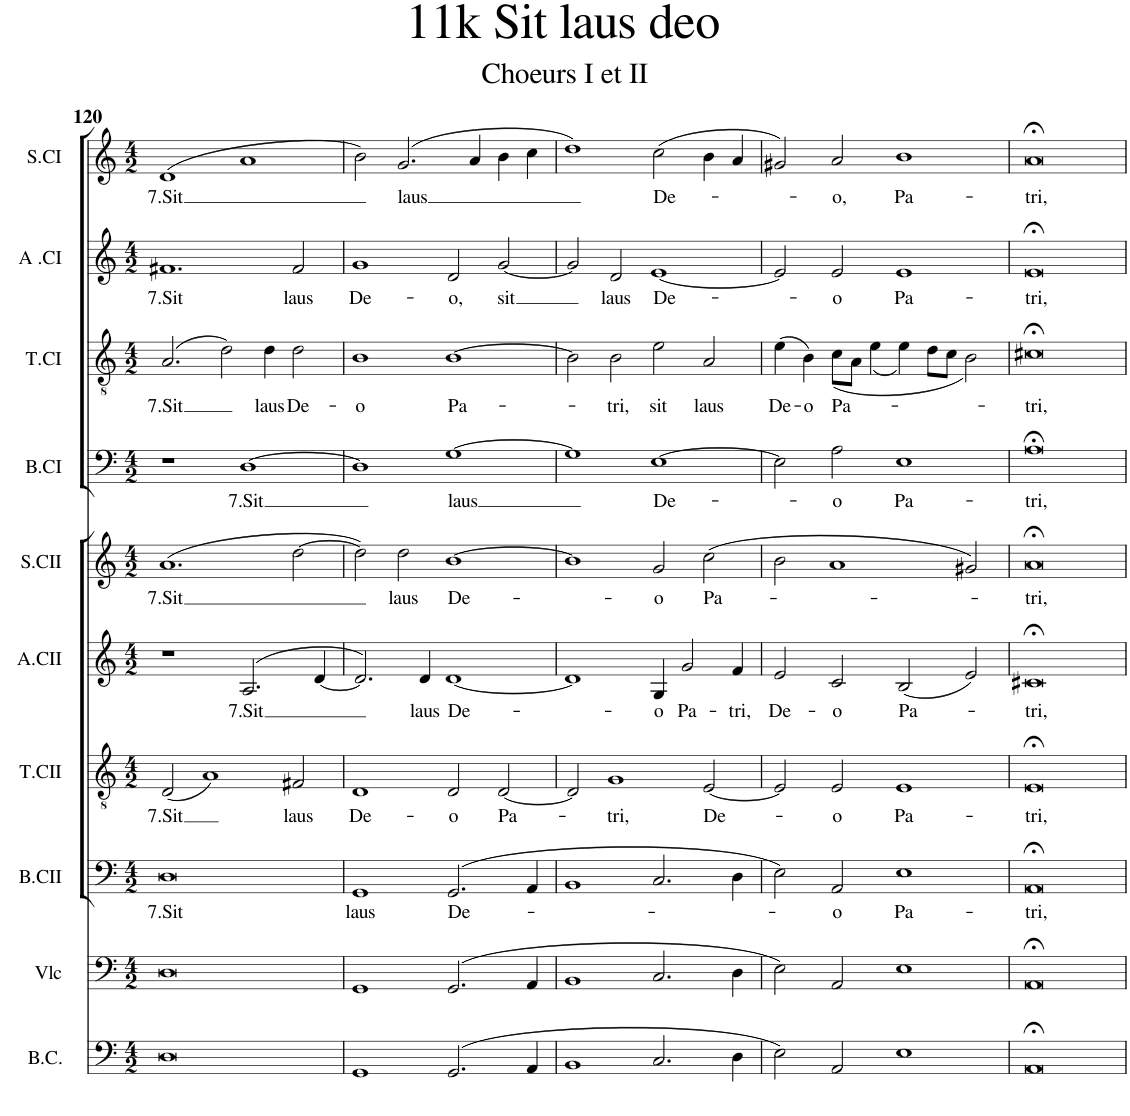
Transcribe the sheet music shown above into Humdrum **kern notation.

**kern	**kern	**kern	**text	**kern	**text	**kern	**text	**kern	**text	**kern	**text	**kern	**text	**kern	**text	**kern	**text
*part10	*part9	*part8	*part8	*part7	*part7	*part6	*part6	*part5	*part5	*part4	*part4	*part3	*part3	*part2	*part2	*part1	*part1
*staff10	*staff9	*staff8	*staff8	*staff7	*staff7	*staff6	*staff6	*staff5	*staff5	*staff4	*staff4	*staff3	*staff3	*staff2	*staff2	*staff1	*staff1
*I"Basse Continue	*I"Violoncelle	*I"Basse CII	*	*I"Ténor CII	*	*I"Alto CII	*	*I"Soprano CII	*	*I"Basse CI	*	*I"Tenor CI	*	*I"Alto CI	*	*I"Soprano CI	*
*I'B.C.	*I'Vlc	*I'B.CII	*	*I'T.CII	*	*I'A.CII	*	*I'S.CII	*	*I'B.CI	*	*I'T.CI	*	*I'A .CI	*	*I'S.CI	*
!!LO:PB:g=z
*clefF4	*clefF4	*clefF4	*	*clefGv2	*	*clefG2	*	*clefG2	*	*clefF4	*	*clefGv2	*	*clefG2	*	*clefG2	*
*k[]	*k[]	*k[]	*	*k[]	*	*k[]	*	*k[]	*	*k[]	*	*k[]	*	*k[]	*	*k[]	*
*M4/2	*M4/2	*M4/2	*	*M4/2	*	*M4/2	*	*M4/2	*	*M4/2	*	*M4/2	*	*M4/2	*	*M4/2	*
=120	=120	=120	=120	=120	=120	=120	=120	=120	=120	=120	=120	=120	=120	=120	=120	=120	=120
!	!	!	!LO:LY:b	!	!LO:LY:b	!	!	!	!LO:LY:b	!	!	!	!LO:LY:b	!	!LO:LY:b	!	!LO:LY:b
0D	0D	0D	7.Sit	(2D/	7.Sit	1r	.	(1.a	7.Sit	1r	.	(2.A/	7.Sit	1.f#X	7.Sit	(1d	-7.Sit
.	.	.	.	1A)	.	.	.	.	.	.	.	.	.	.	.	.	.
.	.	.	.	.	.	.	.	.	.	.	.	2d\)	.	.	.	.	.
!	!	!	!	!	!	!	!LO:LY:b	!	!	!	!LO:LY:b	!	!	!	!	!	!
.	.	.	.	.	.	(>2.A/	7.Sit	.	.	[1D	7.Sit	.	.	.	.	1a	.
!	!	!	!	!	!	!	!	!	!	!	!	!	!LO:LY:b	!	!	!	!
.	.	.	.	.	.	.	.	.	.	.	.	4d\	laus	.	.	.	.
!	!	!	!	!	!LO:LY:b	!	!	!	!	!	!	!	!LO:LY:b	!	!LO:LY:b	!	!
.	.	.	.	2F#X/	laus	.	.	[2dd\	.	.	.	2d\	De-	2f#/	laus	.	.
.	.	.	.	.	.	[4d/	.	.	.	.	.	.	.	.	.	.	.
=121	=121	=121	=121	=121	=121	=121	=121	=121	=121	=121	=121	=121	=121	=121	=121	=121	=121
!	!	!	!LO:LY:b	!	!LO:LY:b	!	!	!	!	!	!	!	!LO:LY:b	!	!LO:LY:b	!	!
1GG	1GG	1GG	laus	1D	De-	2.d/])	.	2dd\])	.	1D]	.	1B	-o	1g	De-	2b\)	.
!	!	!	!	!	!	!	!	!	!LO:LY:b	!	!	!	!	!	!	!	!LO:LY:b
.	.	.	.	.	.	.	.	2dd\	laus	.	.	.	.	.	.	(2.g/	laus
!	!	!	!	!	!	!	!LO:LY:b	!	!	!	!	!	!	!	!	!	!
.	.	.	.	.	.	4d/	laus	.	.	.	.	.	.	.	.	.	.
!	!	!	!LO:LY:b	!	!LO:LY:b	!	!LO:LY:b	!	!LO:LY:b	!	!LO:LY:b	!	!LO:LY:b	!	!LO:LY:b	!	!
(2.GG/	(2.GG/	(2.GG/	De-	2D/	-o	[1d	De-	[1b	De-	[1G	laus	[1B	Pa-	2d/	-o,	.	.
.	.	.	.	.	.	.	.	.	.	.	.	.	.	.	.	4a/	.
!	!	!	!	!	!LO:LY:b	!	!	!	!	!	!	!	!	!	!LO:LY:b	!	!
.	.	.	.	[2D/	Pa-	.	.	.	.	.	.	.	.	[2g/	sit	4b\	.
4AA/	4AA/	4AA/	.	.	.	.	.	.	.	.	.	.	.	.	.	4cc\	.
=122	=122	=122	=122	=122	=122	=122	=122	=122	=122	=122	=122	=122	=122	=122	=122	=122	=122
1BB	1BB	1BB	.	2D/]	.	1d]	.	1b]	.	1G]	.	2B\]	.	2g/]	.	1dd)	.
!	!	!	!	!	!LO:LY:b	!	!	!	!	!	!	!	!LO:LY:b	!	!LO:LY:b	!	!
.	.	.	.	1G	-tri,	.	.	.	.	.	.	2B\	-tri,	2d/	laus	.	.
!	!	!	!	!	!	!	!LO:LY:b	!	!LO:LY:b	!	!LO:LY:b	!	!LO:LY:b	!	!LO:LY:b	!	!LO:LY:b
2.C/	2.C/	2.C/	.	.	.	4G/	-o	2g/	-o	[1E	De-	2e\	sit	[1e	De-	(2cc\	De-
!	!	!	!	!	!	!	!LO:LY:b	!	!	!	!	!	!	!	!	!	!
.	.	.	.	.	.	2g/	Pa-	.	.	.	.	.	.	.	.	.	.
!	!	!	!	!	!LO:LY:b	!	!	!	!LO:LY:b	!	!	!	!LO:LY:b	!	!	!	!
.	.	.	.	[2E/	De-	.	.	(2cc\	Pa-	.	.	2A/	laus	.	.	4b\	.
!	!	!	!	!	!	!	!LO:LY:b	!	!	!	!	!	!	!	!	!	!
4D\	4D\	4D\	.	.	.	4f/	-tri,	.	.	.	.	.	.	.	.	4a/	.
=123	=123	=123	=123	=123	=123	=123	=123	=123	=123	=123	=123	=123	=123	=123	=123	=123	=123
!	!	!	!	!	!	!	!LO:LY:b	!	!	!	!	!	!LO:LY:b	!	!	!	!
2E\)	2E\)	2E\)	.	2E/]	.	2e/	De-	2b\	.	2E\]	.	(4e\	De-	2e/]	.	2g#X/)	.
!	!	!	!	!	!	!	!	!	!	!	!	!	!LO:LY:b	!	!	!	!
.	.	.	.	.	.	.	.	.	.	.	.	4B\)	-o	.	.	.	.
!	!	!	!LO:LY:b	!	!LO:LY:b	!	!LO:LY:b	!	!	!	!LO:LY:b	!	!LO:LY:b	!	!LO:LY:b	!	!LO:LY:b
2AA/	2AA/	2AA/	-o	2E/	-o	2c/	-o	1a	.	2A\	-o	(<8c\L	Pa-	2e/	-o	2a/	-o,
.	.	.	.	.	.	.	.	.	.	.	.	8A\J	.	.	.	.	.
.	.	.	.	.	.	.	.	.	.	.	.	(<4e\	.	.	.	.	.
!	!	!	!LO:LY:b	!	!LO:LY:b	!	!LO:LY:b	!	!	!	!LO:LY:b	!	!	!	!LO:LY:b	!	!LO:LY:b
1E	1E	1E	Pa-	1E	Pa-	(2B/	Pa-	.	.	1E	Pa-	4e\)	.	1e	Pa-	1b	Pa-
.	.	.	.	.	.	.	.	.	.	.	.	8d\L	.	.	.	.	.
.	.	.	.	.	.	.	.	.	.	.	.	8c\J	.	.	.	.	.
.	.	.	.	.	.	2e/)	.	2g#X/)	.	.	.	2B\)	.	.	.	.	.
=124	=124	=124	=124	=124	=124	=124	=124	=124	=124	=124	=124	=124	=124	=124	=124	=124	=124
!	!	!	!LO:LY:b	!	!LO:LY:b	!	!LO:LY:b	!	!LO:LY:b	!	!LO:LY:b	!	!LO:LY:b	!	!LO:LY:b	!	!LO:LY:b
0AA;<	0AA;<	0AA;<	-tri,	0E;<	-tri,	0c#X;<	-tri,	0a;<	-tri,	0A;<	-tri,	0c#X;<	-tri,	0e;<	-tri,	0a;<	-tri,
=	=	=	=	=	=	=	=	=	=	=	=	=	=	=	=	=	=
*-	*-	*-	*-	*-	*-	*-	*-	*-	*-	*-	*-	*-	*-	*-	*-	*-	*-
